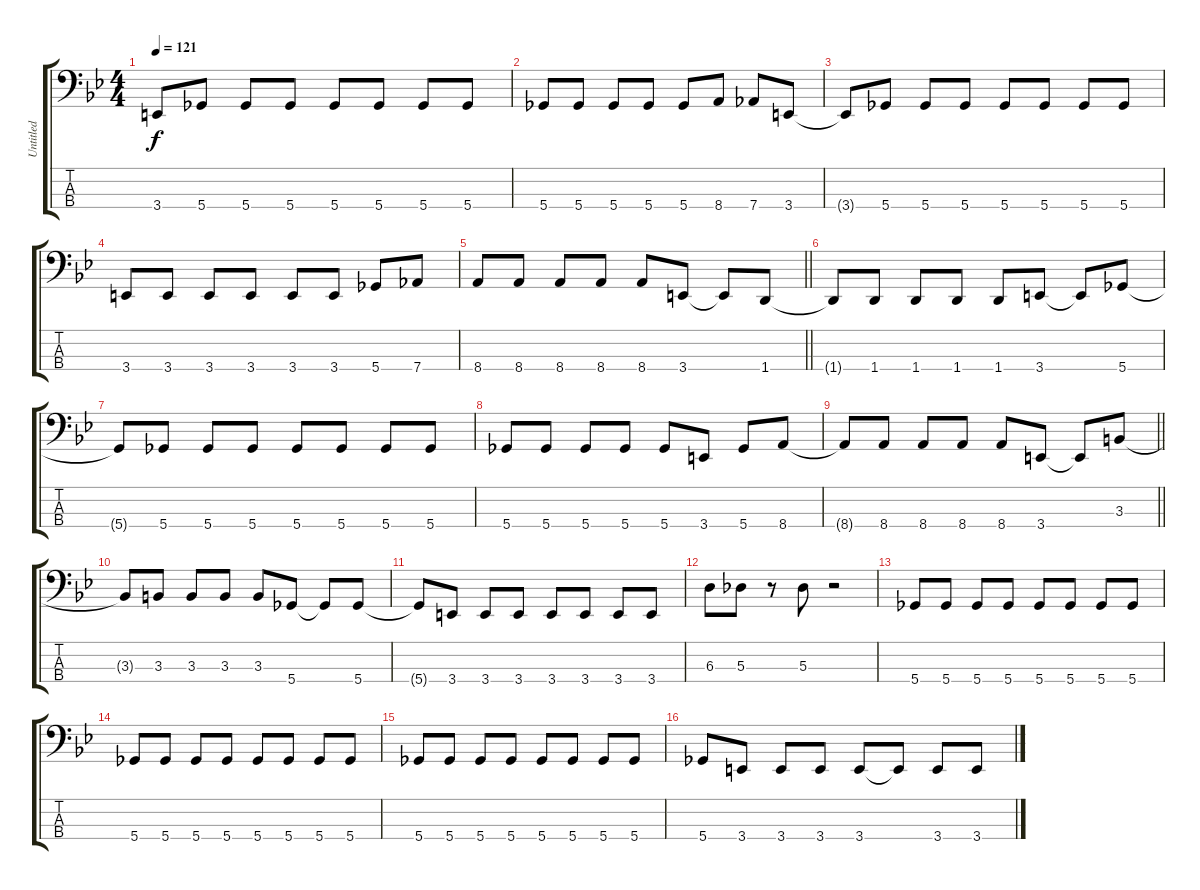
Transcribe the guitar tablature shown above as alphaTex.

\track ("Untitled" "Untitled") {instrument electricbassfinger}
\staff {score tabs}
\tuning (Gb2 Db2 Ab1 Db1) {hide}
\ts (4 4)
\tempo 121
\clef f4
\ks bb
3.4{t}.8{dy f} 5.4.8 5.4.8 5.4.8 5.4.8 5.4.8 5.4.8 5.4.8 |
5.4.8 5.4.8 5.4.8 5.4.8 5.4.8 8.4.8 7.4.8 3.4.8 |
3.4{t}.8 5.4.8 5.4.8 5.4.8 5.4.8 5.4.8 5.4.8 5.4.8 |
3.4.8 3.4.8 3.4.8 3.4.8 3.4.8 3.4.8 5.4.8 7.4.8 |
\barLineRight lightlight
8.4.8 8.4.8 8.4.8 8.4.8 8.4.8 3.4.8 3.4{t}.8 1.4.8 |
1.4{t}.8 1.4.8 1.4.8 1.4.8 1.4.8 3.4.8 3.4{t}.8 5.4.8 |
5.4{t}.8 5.4.8 5.4.8 5.4.8 5.4.8 5.4.8 5.4.8 5.4.8 |
5.4.8 5.4.8 5.4.8 5.4.8 5.4.8 3.4.8 5.4.8 8.4.8 |
\barLineRight lightlight
8.4{t}.8 8.4.8 8.4.8 8.4.8 8.4.8 3.4.8 3.4{t}.8 3.3.8 |
3.3{t}.8 3.3.8 3.3.8 3.3.8 3.3.8 5.4.8 5.4{t}.8 5.4.8 |
5.4{t}.8 3.4.8 3.4.8 3.4.8 3.4.8 3.4.8 3.4.8 3.4.8 |
6.3.8 5.3.8 r.8 5.3.8 r.2 |
5.4.8 5.4.8 5.4.8 5.4.8 5.4.8 5.4.8 5.4.8 5.4.8 |
5.4.8 5.4.8 5.4.8 5.4.8 5.4.8 5.4.8 5.4.8 5.4.8 |
5.4.8 5.4.8 5.4.8 5.4.8 5.4.8 5.4.8 5.4.8 5.4.8 |
5.4.8 3.4.8 3.4.8 3.4.8 3.4.8 3.4{t}.8 3.4.8 3.4.8
